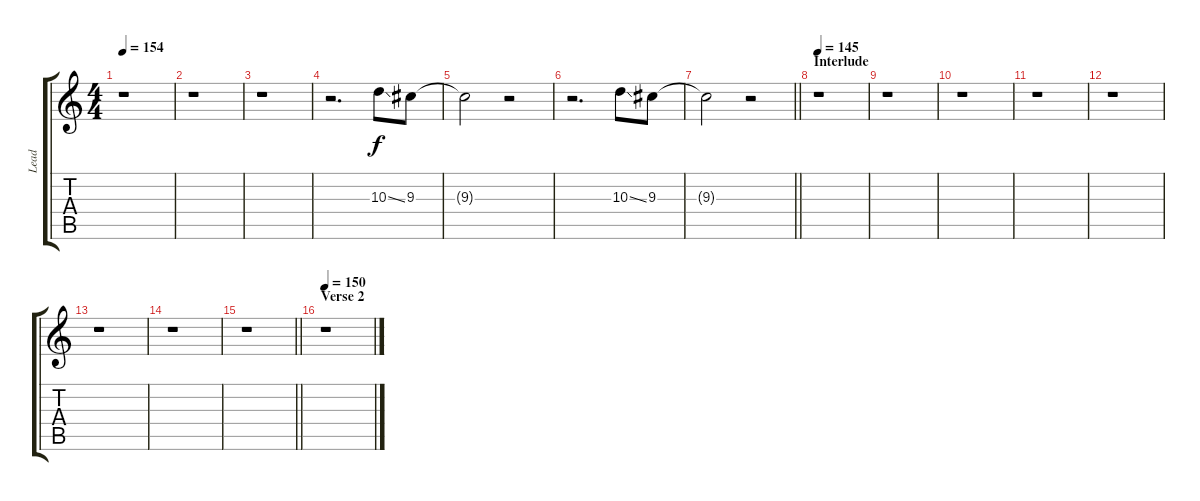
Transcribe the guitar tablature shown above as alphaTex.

\track ("Lead" "Lead") {instrument distortionguitar}
\staff {score tabs}
\tuning (Db4 Ab3 E3 B2 F2 B1) {hide}
\ts (4 4)
\tempo 154
\clef g2
\ks c
r.1{dy f} |
r.1 |
r.1 |
r.2{d} 10.3{ss}.8 9.3.8 |
9.3{t}.2 r.2 |
r.2{d} 10.3{ss}.8 9.3.8 |
\barLineRight lightlight
9.3{t}.2 r.2 |
\section ("" "Interlude")
\tempo 145
r.1 |
r.1 |
r.1 |
r.1 |
r.1 |
r.1 |
r.1 |
\barLineRight lightlight
r.1 |
\section ("" "Verse 2")
\tempo 150
r.1
